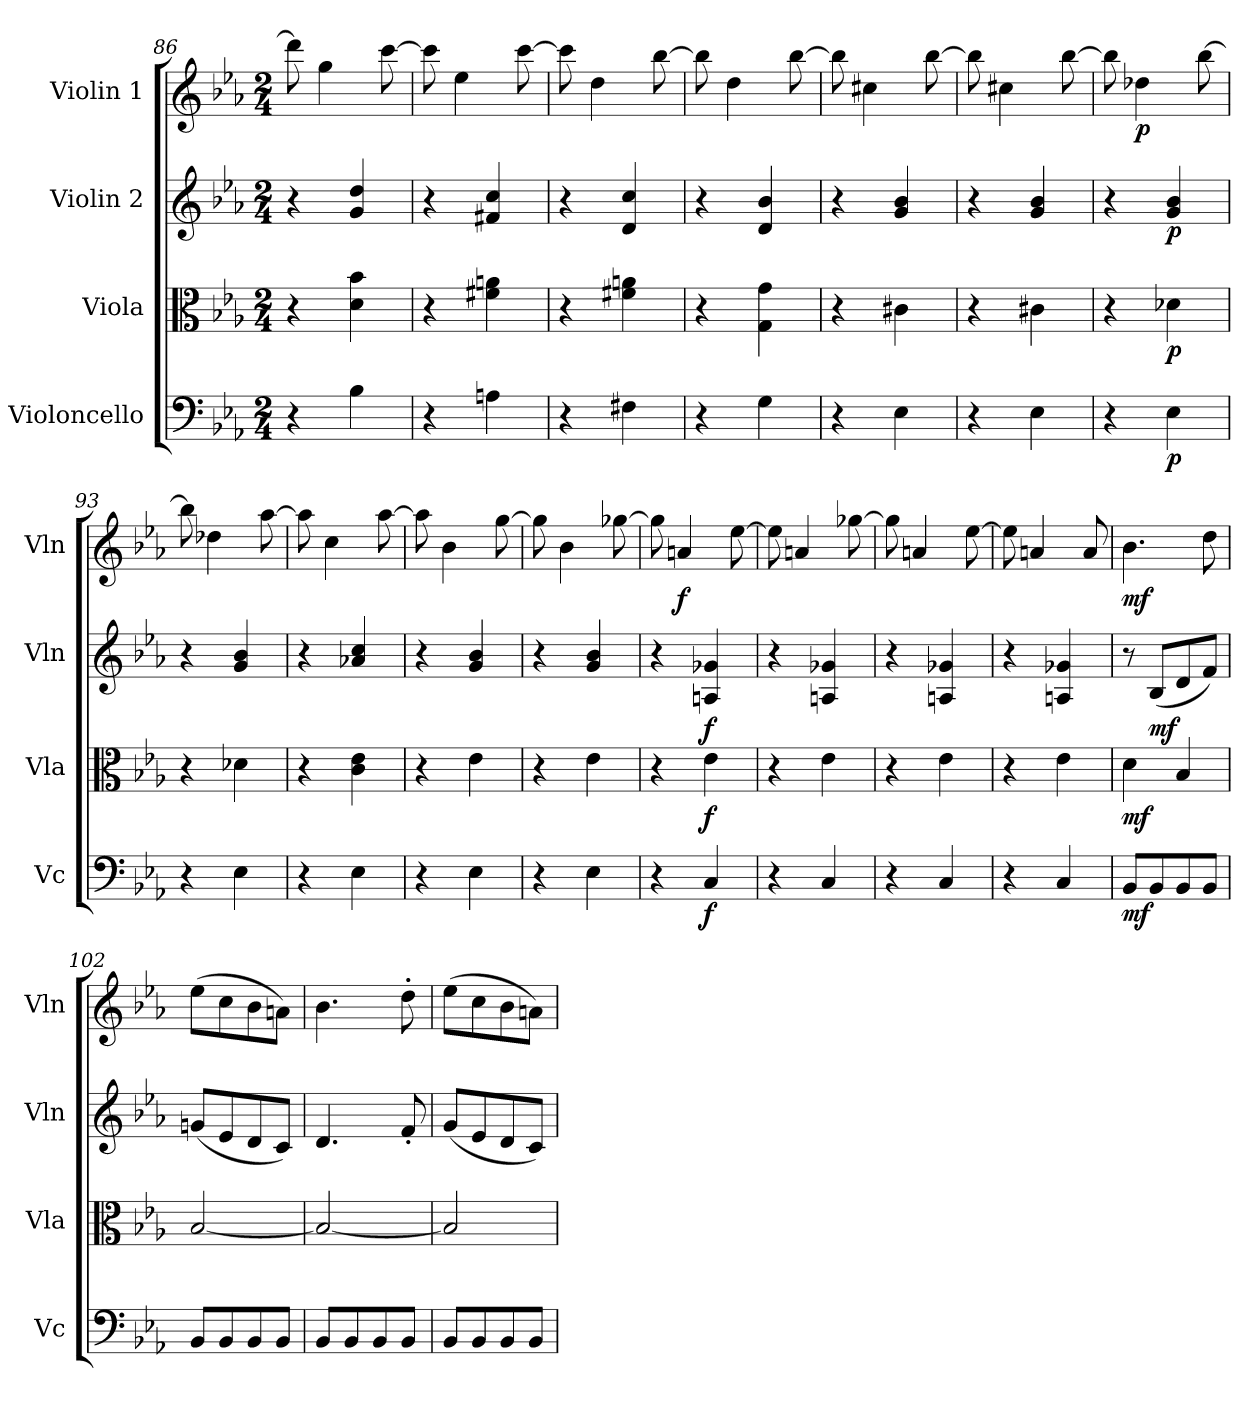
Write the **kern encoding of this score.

**kern	**dynam	**kern	**dynam	**kern	**dynam	**kern	**dynam
*part4	*part4	*part3	*part3	*part2	*part2	*part1	*part1
*staff4	*staff4	*staff3	*staff3	*staff2	*staff2	*staff1	*staff1
*I"Violoncello	*	*I"Viola	*	*I"Violin 2	*	*I"Violin 1	*
*I'Vc	*	*I'Vla	*	*I'Vln	*	*I'Vln	*
*clefF4	*	*clefC3	*	*clefG2	*	*clefG2	*
*k[b-e-a-]	*	*k[b-e-a-]	*	*k[b-e-a-]	*	*k[b-e-a-]	*
*M2/4	*	*M2/4	*	*M2/4	*	*M2/4	*
=86	=86	=86	=86	=86	=86	=86	=86
4r	.	4r	.	4r	.	8ddd\]	.
.	.	.	.	.	.	4gg\	.
4B-\	.	4d\ 4b-\	.	4g/ 4dd/	.	.	.
.	.	.	.	.	.	[8ccc\	.
=87	=87	=87	=87	=87	=87	=87	=87
4r	.	4r	.	4r	.	8ccc\]	.
.	.	.	.	.	.	4ee-\	.
4An\	.	4f#X\ 4an\	.	4f#X/ 4cc/	.	.	.
.	.	.	.	.	.	[8ccc\	.
!!LO:PB:g=z
=88	=88	=88	=88	=88	=88	=88	=88
4r	.	4r	.	4r	.	8ccc\]	.
.	.	.	.	.	.	4dd\	.
4F#X\	.	4f#X\ 4an\	.	4d/ 4cc/	.	.	.
.	.	.	.	.	.	[8bb-\	.
=89	=89	=89	=89	=89	=89	=89	=89
4r	.	4r	.	4r	.	8bb-\]	.
.	.	.	.	.	.	4dd\	.
4G\	.	4G\ 4g\	.	4d/ 4b-/	.	.	.
.	.	.	.	.	.	[8bb-\	.
=90	=90	=90	=90	=90	=90	=90	=90
4r	.	4r	.	4r	.	8bb-\]	.
.	.	.	.	.	.	4cc#X\	.
4E-\	.	4c#X\	.	4g/ 4b-/	.	.	.
.	.	.	.	.	.	[8bb-\	.
=91	=91	=91	=91	=91	=91	=91	=91
4r	.	4r	.	4r	.	8bb-\]	.
.	.	.	.	.	.	4cc#X\	.
4E-\	.	4c#X\	.	4g/ 4b-/	.	.	.
.	.	.	.	.	.	[8bb-\	.
=92	=92	=92	=92	=92	=92	=92	=92
4r	.	4r	.	4r	.	8bb-\]	.
!	!	!	!	!	!	!	!LO:DY:b
.	.	.	.	.	.	4dd-X\	p
!	!LO:DY:b	!	!LO:DY:b	!	!LO:DY:b	!	!
4E-\	p	4d-X\	p	4g/ 4b-/	p	.	.
.	.	.	.	.	.	[8bb-\	.
=93	=93	=93	=93	=93	=93	=93	=93
4r	.	4r	.	4r	.	8bb-\]	.
.	.	.	.	.	.	4dd-X\	.
4E-\	.	4d-X\	.	4g/ 4b-/	.	.	.
.	.	.	.	.	.	[8aa-\	.
=94	=94	=94	=94	=94	=94	=94	=94
4r	.	4r	.	4r	.	8aa-\]	.
.	.	.	.	.	.	4cc\	.
4E-\	.	4c\ 4e-\	.	4a-X/ 4cc/	.	.	.
.	.	.	.	.	.	[8aa-\	.
=95	=95	=95	=95	=95	=95	=95	=95
4r	.	4r	.	4r	.	8aa-\]	.
.	.	.	.	.	.	4b-\	.
4E-\	.	4e-\	.	4g/ 4b-/	.	.	.
.	.	.	.	.	.	[8gg\	.
!!LO:LB:g=z
=96	=96	=96	=96	=96	=96	=96	=96
4r	.	4r	.	4r	.	8gg\]	.
.	.	.	.	.	.	4b-\	.
4E-\	.	4e-\	.	4g/ 4b-/	.	.	.
.	.	.	.	.	.	[8gg-X\	.
=97	=97	=97	=97	=97	=97	=97	=97
4r	.	4r	.	4r	.	8gg-\]	.
!	!	!	!	!	!	!	!LO:DY:b
.	.	.	.	.	.	4an/	f
!	!LO:DY:b	!	!LO:DY:b	!	!LO:DY:b	!	!
4C/	f	4e-\	f	4An/ 4g-X/	f	.	.
.	.	.	.	.	.	[8ee-\	.
=98	=98	=98	=98	=98	=98	=98	=98
4r	.	4r	.	4r	.	8ee-\]	.
.	.	.	.	.	.	4an/	.
4C/	.	4e-\	.	4An/ 4g-X/	.	.	.
.	.	.	.	.	.	[8gg-X\	.
=99	=99	=99	=99	=99	=99	=99	=99
4r	.	4r	.	4r	.	8gg-\]	.
.	.	.	.	.	.	4an/	.
4C/	.	4e-\	.	4An/ 4g-X/	.	.	.
.	.	.	.	.	.	[8ee-\	.
=100	=100	=100	=100	=100	=100	=100	=100
4r	.	4r	.	4r	.	8ee-\]	.
.	.	.	.	.	.	4an/	.
4C/	.	4e-\	.	4An/ 4g-X/	.	.	.
.	.	.	.	.	.	8a/	.
=101	=101	=101	=101	=101	=101	=101	=101
!	!LO:DY:b	!	!LO:DY:b	!	!	!	!LO:DY:b
8BB-/L	mf	4d\	mf	8r	.	4.b-\	mf
!	!	!	!	!	!LO:DY:b	!	!
8BB-/	.	.	.	(8B-/L	mf	.	.
8BB-/	.	4B-/	.	8d/	.	.	.
8BB-/J	.	.	.	8f/J)	.	8dd\	.
=102	=102	=102	=102	=102	=102	=102	=102
8BB-/L	.	[2B-/	.	(8gn/L	.	(8ee-\L	.
8BB-/	.	.	.	8e-/	.	8cc\	.
8BB-/	.	.	.	8d/	.	8b-\	.
8BB-/J	.	.	.	8c/J)	.	8an\J)	.
=103	=103	=103	=103	=103	=103	=103	=103
8BB-/L	.	2B-/_	.	4.d/	.	4.b-\	.
8BB-/	.	.	.	.	.	.	.
8BB-/	.	.	.	.	.	.	.
8BB-/J	.	.	.	8f'/	.	8dd'\	.
!!LO:LB:g=z
=104	=104	=104	=104	=104	=104	=104	=104
8BB-/L	.	2B-/]	.	(8g/L	.	(8ee-\L	.
8BB-/	.	.	.	8e-/	.	8cc\	.
8BB-/	.	.	.	8d/	.	8b-\	.
8BB-/J	.	.	.	8c/J)	.	8an\J)	.
=	=	=	=	=	=	=	=
*-	*-	*-	*-	*-	*-	*-	*-
